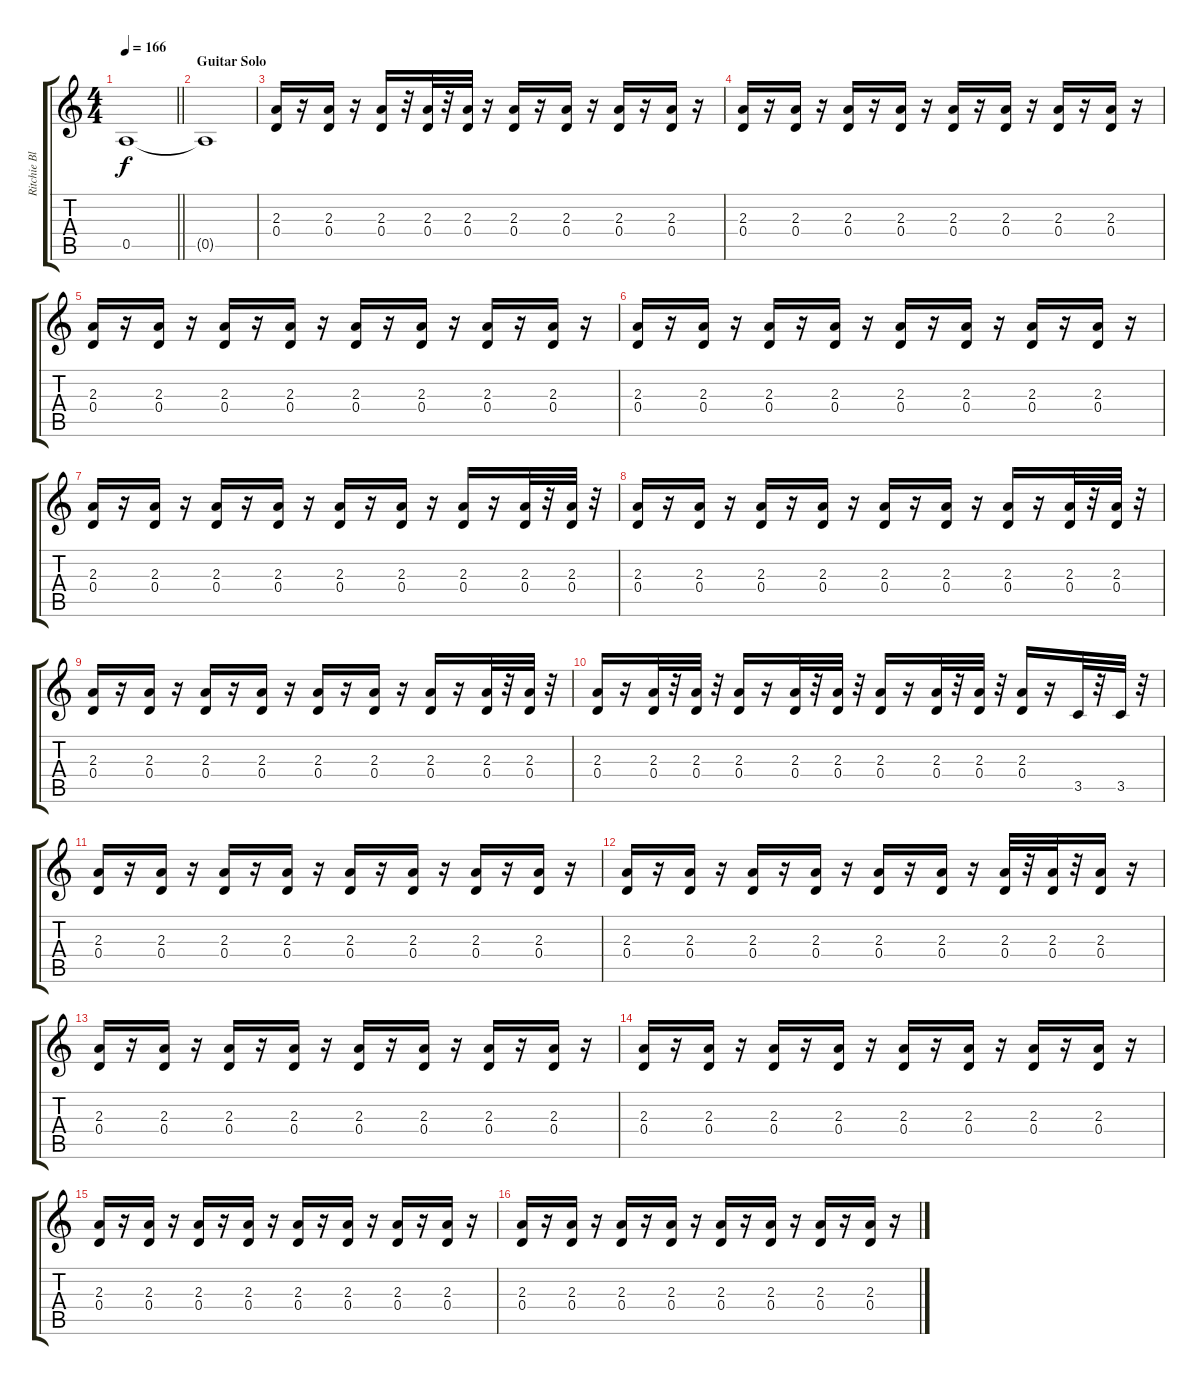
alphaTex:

\track ("Ritchie Blackmore" "Ritchie Bl") {instrument distortionguitar}
\staff {score tabs}
\tuning (E4 B3 G3 D3 A2 E2) {hide}
\ts (4 4)
\tempo 166
\clef g2
\barLineRight lightlight
\ks c
0.5{t}.1{dy f} |
\section ("" "Guitar Solo")
0.5{t}.1{volume 10} |
(2.3 0.4).16 r.16 (2.3 0.4).16 r.16 (2.3 0.4).16 r.32 (2.3 0.4).32 r.32 (2.3 0.4).32 r.16 (2.3 0.4).16 r.16 (2.3 0.4).16 r.16 (2.3 0.4).16 r.16 (2.3 0.4).16 r.16 |
(2.3 0.4).16 r.16 (2.3 0.4).16 r.16 (2.3 0.4).16 r.16 (2.3 0.4).16 r.16 (2.3 0.4).16 r.16 (2.3 0.4).16 r.16 (2.3 0.4).16 r.16 (2.3 0.4).16 r.16 |
(2.3 0.4).16 r.16 (2.3 0.4).16 r.16 (2.3 0.4).16 r.16 (2.3 0.4).16 r.16 (2.3 0.4).16 r.16 (2.3 0.4).16 r.16 (2.3 0.4).16 r.16 (2.3 0.4).16 r.16 |
(2.3 0.4).16 r.16 (2.3 0.4).16 r.16 (2.3 0.4).16 r.16 (2.3 0.4).16 r.16 (2.3 0.4).16 r.16 (2.3 0.4).16 r.16 (2.3 0.4).16 r.16 (2.3 0.4).16 r.16 |
(2.3 0.4).16 r.16 (2.3 0.4).16 r.16 (2.3 0.4).16 r.16 (2.3 0.4).16 r.16 (2.3 0.4).16 r.16 (2.3 0.4).16 r.16 (2.3 0.4).16 r.16 (2.3 0.4).32 r.32 (2.3 0.4).32 r.32 |
(2.3 0.4).16 r.16 (2.3 0.4).16 r.16 (2.3 0.4).16 r.16 (2.3 0.4).16 r.16 (2.3 0.4).16 r.16 (2.3 0.4).16 r.16 (2.3 0.4).16 r.16 (2.3 0.4).32 r.32 (2.3 0.4).32 r.32 |
(2.3 0.4).16 r.16 (2.3 0.4).16 r.16 (2.3 0.4).16 r.16 (2.3 0.4).16 r.16 (2.3 0.4).16 r.16 (2.3 0.4).16 r.16 (2.3 0.4).16 r.16 (2.3 0.4).32 r.32 (2.3 0.4).32 r.32 |
(2.3 0.4).16 r.16 (2.3 0.4).32 r.32 (2.3 0.4).32 r.32 (2.3 0.4).16 r.16 (2.3 0.4).32 r.32 (2.3 0.4).32 r.32 (2.3 0.4).16 r.16 (2.3 0.4).32 r.32 (2.3 0.4).32 r.32 (2.3 0.4).16 r.16 3.5.32 r.32 3.5.32 r.32 |
(2.3 0.4).16 r.16 (2.3 0.4).16 r.16 (2.3 0.4).16 r.16 (2.3 0.4).16 r.16 (2.3 0.4).16 r.16 (2.3 0.4).16 r.16 (2.3 0.4).16 r.16 (2.3 0.4).16 r.16 |
(2.3 0.4).16 r.16 (2.3 0.4).16 r.16 (2.3 0.4).16 r.16 (2.3 0.4).16 r.16 (2.3 0.4).16 r.16 (2.3 0.4).16 r.16 (2.3 0.4).32 r.32 (2.3 0.4).32 r.32 (2.3 0.4).16 r.16 |
(2.3 0.4).16 r.16 (2.3 0.4).16 r.16 (2.3 0.4).16 r.16 (2.3 0.4).16 r.16 (2.3 0.4).16 r.16 (2.3 0.4).16 r.16 (2.3 0.4).16 r.16 (2.3 0.4).16 r.16 |
(2.3 0.4).16 r.16 (2.3 0.4).16 r.16 (2.3 0.4).16 r.16 (2.3 0.4).16 r.16 (2.3 0.4).16 r.16 (2.3 0.4).16 r.16 (2.3 0.4).16 r.16 (2.3 0.4).16 r.16 |
(2.3 0.4).16 r.16 (2.3 0.4).16 r.16 (2.3 0.4).16 r.16 (2.3 0.4).16 r.16 (2.3 0.4).16 r.16 (2.3 0.4).16 r.16 (2.3 0.4).16 r.16 (2.3 0.4).16 r.16 |
(2.3 0.4).16 r.16 (2.3 0.4).16 r.16 (2.3 0.4).16 r.16 (2.3 0.4).16 r.16 (2.3 0.4).16 r.16 (2.3 0.4).16 r.16 (2.3 0.4).16 r.16 (2.3 0.4).16 r.16
